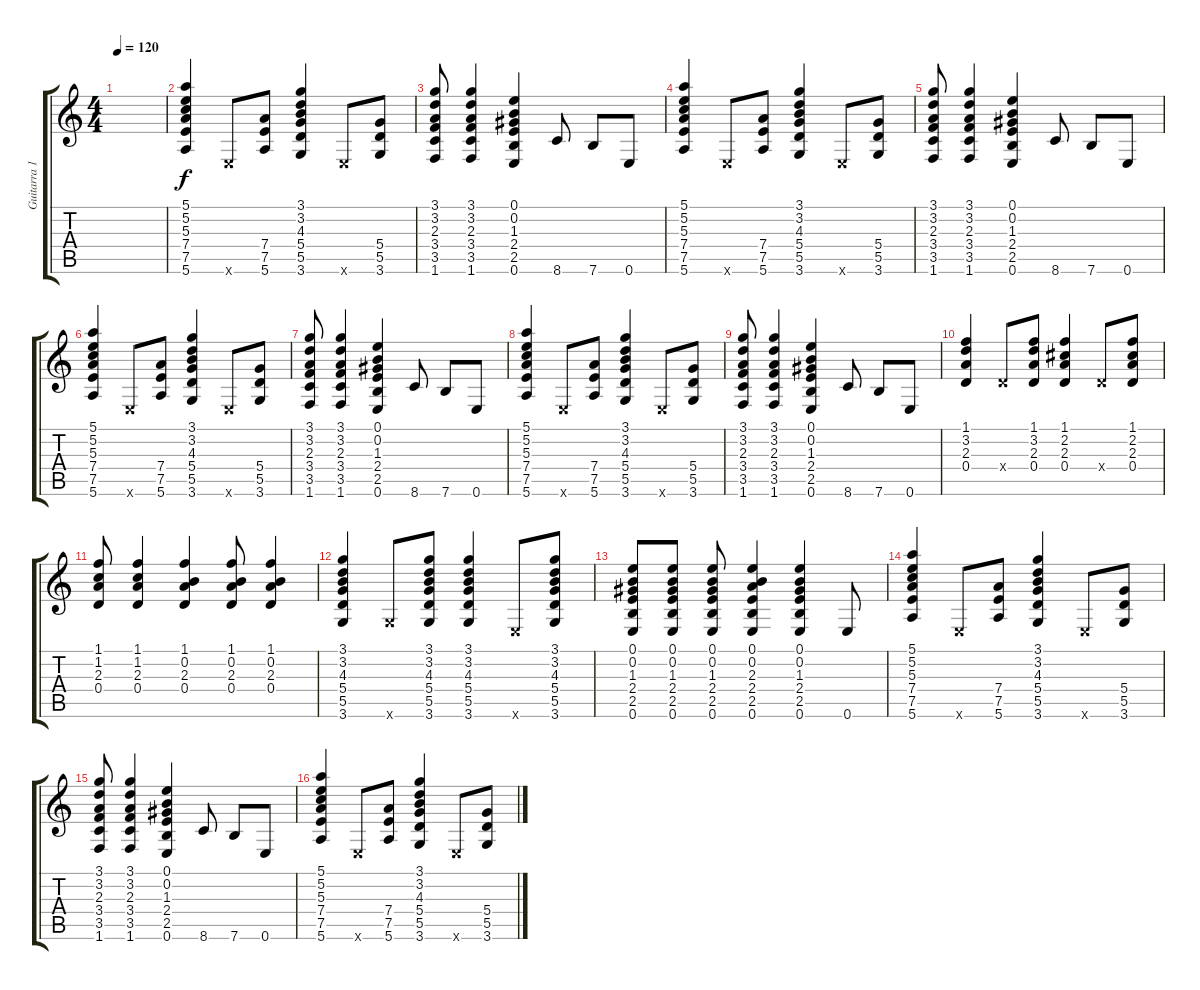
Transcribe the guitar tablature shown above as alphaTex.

\track ("Guitarra 1" "Guitarra 1") {instrument electricguitarclean}
\staff {score tabs}
\tuning (E4 B3 G3 D3 A2 E2) {hide}
\ts (4 4)
\tempo 120
\clef g2
\ks c
|
(5.1 5.2 5.3 7.4 7.5 5.6).4 0.6{x}.8 (7.4 7.5 5.6).8 (3.1 3.2 4.3 5.4 5.5 3.6).4 0.6{x}.8 (5.4 5.5 3.6).8 |
(3.1 3.2 2.3 3.4 3.5 1.6).8 (3.1 3.2 2.3 3.4 3.5 1.6).4 (0.1 0.2 1.3 2.4 2.5 0.6).4 8.6.8 7.6.8 0.6.8 |
(5.1 5.2 5.3 7.4 7.5 5.6).4 0.6{x}.8 (7.4 7.5 5.6).8 (3.1 3.2 4.3 5.4 5.5 3.6).4 0.6{x}.8 (5.4 5.5 3.6).8 |
(3.1 3.2 2.3 3.4 3.5 1.6).8 (3.1 3.2 2.3 3.4 3.5 1.6).4 (0.1 0.2 1.3 2.4 2.5 0.6).4 8.6.8 7.6.8 0.6.8 |
(5.1 5.2 5.3 7.4 7.5 5.6).4 0.6{x}.8 (7.4 7.5 5.6).8 (3.1 3.2 4.3 5.4 5.5 3.6).4 0.6{x}.8 (5.4 5.5 3.6).8 |
(3.1 3.2 2.3 3.4 3.5 1.6).8 (3.1 3.2 2.3 3.4 3.5 1.6).4 (0.1 0.2 1.3 2.4 2.5 0.6).4 8.6.8 7.6.8 0.6.8 |
(5.1 5.2 5.3 7.4 7.5 5.6).4 0.6{x}.8 (7.4 7.5 5.6).8 (3.1 3.2 4.3 5.4 5.5 3.6).4 0.6{x}.8 (5.4 5.5 3.6).8 |
(3.1 3.2 2.3 3.4 3.5 1.6).8 (3.1 3.2 2.3 3.4 3.5 1.6).4 (0.1 0.2 1.3 2.4 2.5 0.6).4 8.6.8 7.6.8 0.6.8 |
(1.1 3.2 2.3 0.4).4 0.4{x}.8 (1.1 3.2 2.3 0.4).8 (1.1 2.2 2.3 0.4).4 0.4{x}.8 (1.1 2.2 2.3 0.4).8 |
(1.1 1.2 2.3 0.4).8 (1.1 1.2 2.3 0.4).4 (1.1 0.2 2.3 0.4).4 (1.1 0.2 2.3 0.4).8 (1.1 0.2 2.3 0.4).4 |
(3.1 3.2 4.3 5.4 5.5 3.6).4 3.6{x}.8 (3.1 3.2 4.3 5.4 5.5 3.6).8 (3.1 3.2 4.3 5.4 5.5 3.6).4 0.6{x}.8 (3.1 3.2 4.3 5.4 5.5 3.6).8 |
(0.1 0.2 1.3 2.4 2.5 0.6).8 (0.1 0.2 1.3 2.4 2.5 0.6).8 (0.1 0.2 1.3 2.4 2.5 0.6).8 (0.1 0.2 2.3 2.4 2.5 0.6).4 (0.1 0.2 1.3 2.4 2.5 0.6).4 0.6.8 |
(5.1 5.2 5.3 7.4 7.5 5.6).4 0.6{x}.8 (7.4 7.5 5.6).8 (3.1 3.2 4.3 5.4 5.5 3.6).4 0.6{x}.8 (5.4 5.5 3.6).8 |
(3.1 3.2 2.3 3.4 3.5 1.6).8 (3.1 3.2 2.3 3.4 3.5 1.6).4 (0.1 0.2 1.3 2.4 2.5 0.6).4 8.6.8 7.6.8 0.6.8 |
(5.1 5.2 5.3 7.4 7.5 5.6).4 0.6{x}.8 (7.4 7.5 5.6).8 (3.1 3.2 4.3 5.4 5.5 3.6).4 0.6{x}.8 (5.4 5.5 3.6).8
